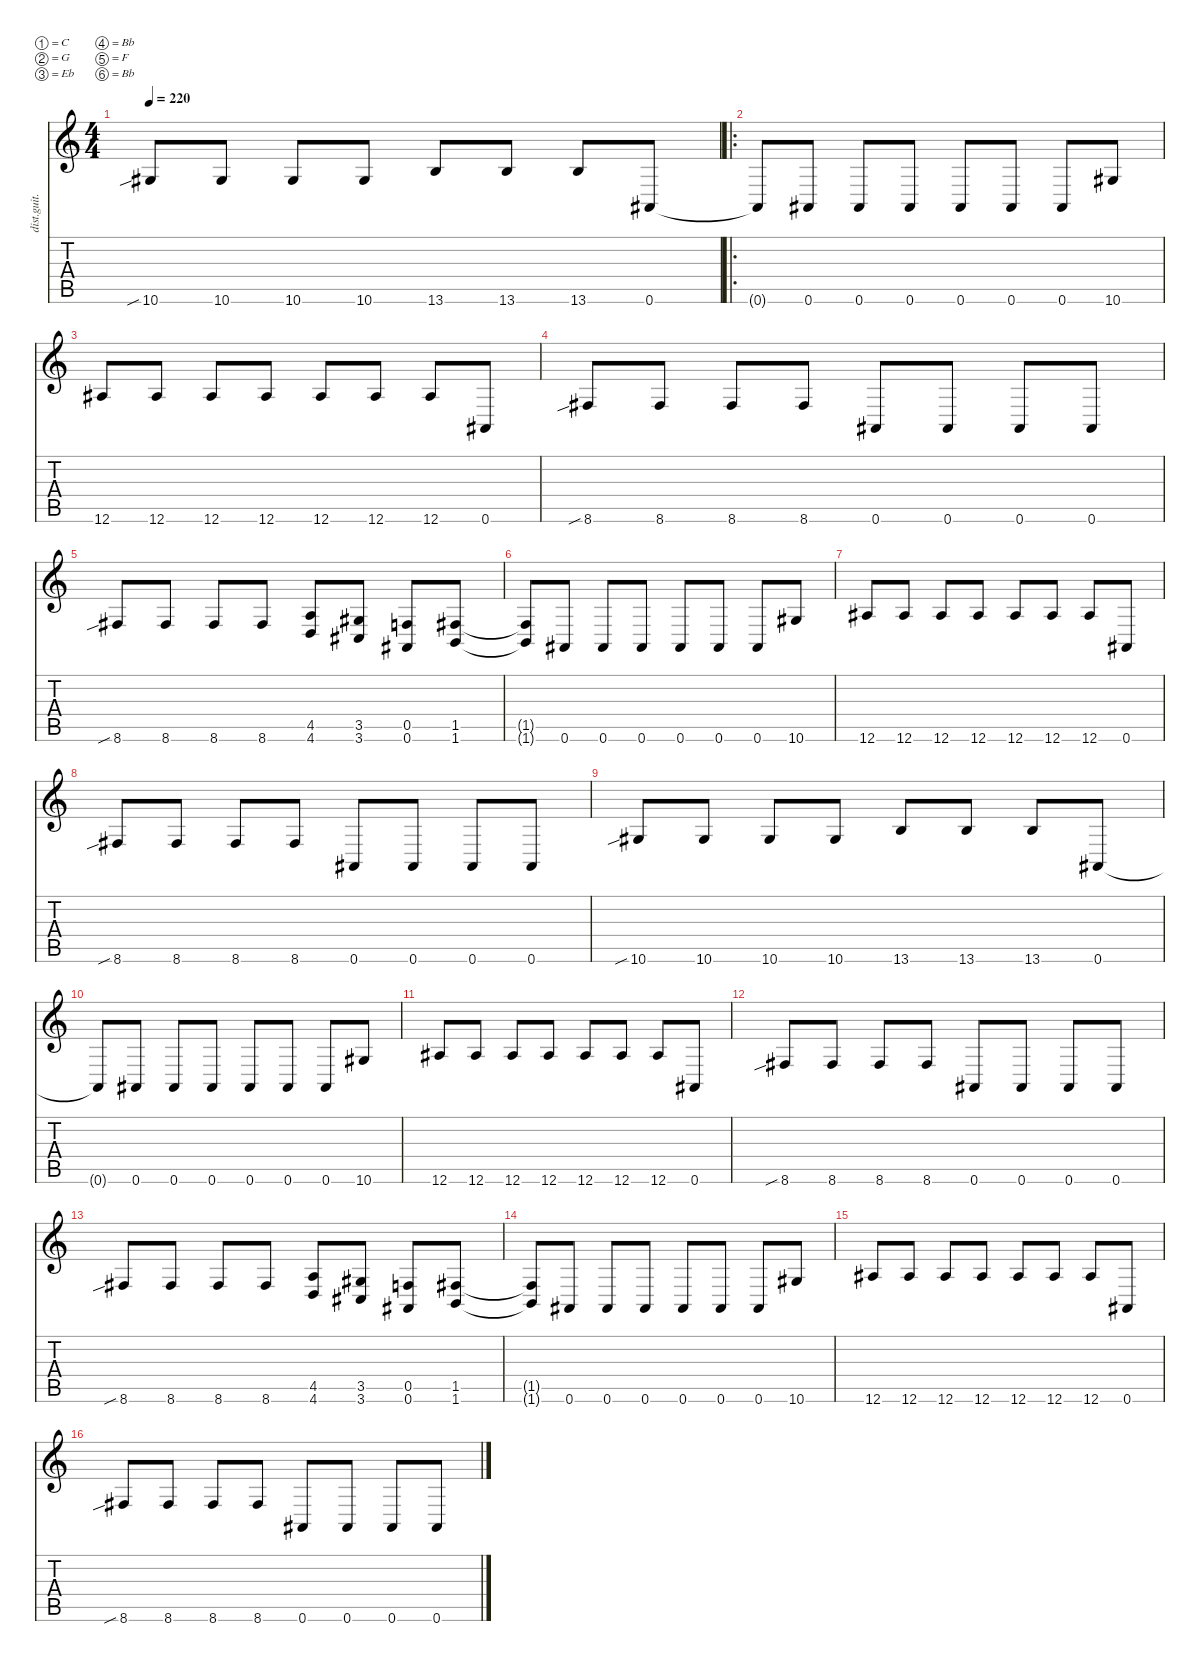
\defaultSystemsLayout 4
\hideDynamics
\bracketExtendMode nobrackets
\otherSystemsTrackNameOrientation horizontal
\track ("Guitar L" "dist.guit.") {instrument distortionguitar}
\staff {score tabs}
\tuning (C4 G3 Eb3 Bb2 F2 Bb1)
\ts (4 4)
\tempo 220
\clef g2
\ks c
10.6{sib acc #}.8{dy mf beam Up} 10.6{acc #}.8{beam Up} 10.6{acc #}.8{beam Up} 10.6{acc #}.8{beam Up} 13.6.8{beam Up} 13.6.8{beam Up} 13.6.8{beam Up} 0.6{acc #}.8{beam Up} |
\ro
0.6{t acc #}.8{beam Up} 0.6{acc #}.8{beam Up} 0.6{acc #}.8{beam Up} 0.6{acc #}.8{beam Up} 0.6{acc #}.8{beam Up} 0.6{acc #}.8{beam Up} 0.6{acc #}.8{beam Up} 10.6{acc #}.8{beam Up} |
12.6{acc #}.8{beam Up} 12.6{acc #}.8{beam Up} 12.6{acc #}.8{beam Up} 12.6{acc #}.8{beam Up} 12.6{acc #}.8{beam Up} 12.6{acc #}.8{beam Up} 12.6{acc #}.8{beam Up} 0.6{acc #}.8{beam Up} |
8.6{sib acc #}.8{beam Up} 8.6{acc #}.8{beam Up} 8.6{acc #}.8{beam Up} 8.6{acc #}.8{beam Up} 0.6{acc #}.8{beam Up} 0.6{acc #}.8{beam Up} 0.6{acc #}.8{beam Up} 0.6{acc #}.8{beam Up} |
8.6{sib acc #}.8{beam Up} 8.6{acc #}.8{beam Up} 8.6{acc #}.8{beam Up} 8.6{acc #}.8{beam Up} (4.6 4.5).8{beam Up} (3.6{acc #} 3.5{acc #}).8{beam Up} (0.6{acc #} 0.5).8{beam Up} (1.6 1.5{acc #}).8{beam Up} |
(1.6{t} 1.5{t acc #}).8{beam Up} 0.6{acc #}.8{beam Up} 0.6{acc #}.8{beam Up} 0.6{acc #}.8{beam Up} 0.6{acc #}.8{beam Up} 0.6{acc #}.8{beam Up} 0.6{acc #}.8{beam Up} 10.6{acc #}.8{beam Up} |
12.6{acc #}.8{beam Up} 12.6{acc #}.8{beam Up} 12.6{acc #}.8{beam Up} 12.6{acc #}.8{beam Up} 12.6{acc #}.8{beam Up} 12.6{acc #}.8{beam Up} 12.6{acc #}.8{beam Up} 0.6{acc #}.8{beam Up} |
8.6{sib acc #}.8{beam Up} 8.6{acc #}.8{beam Up} 8.6{acc #}.8{beam Up} 8.6{acc #}.8{beam Up} 0.6{acc #}.8{beam Up} 0.6{acc #}.8{beam Up} 0.6{acc #}.8{beam Up} 0.6{acc #}.8{beam Up} |
10.6{sib acc #}.8{beam Up} 10.6{acc #}.8{beam Up} 10.6{acc #}.8{beam Up} 10.6{acc #}.8{beam Up} 13.6.8{beam Up} 13.6.8{beam Up} 13.6.8{beam Up} 0.6{acc #}.8{beam Up} |
0.6{t acc #}.8{beam Up} 0.6{acc #}.8{beam Up} 0.6{acc #}.8{beam Up} 0.6{acc #}.8{beam Up} 0.6{acc #}.8{beam Up} 0.6{acc #}.8{beam Up} 0.6{acc #}.8{beam Up} 10.6{acc #}.8{beam Up} |
12.6{acc #}.8{beam Up} 12.6{acc #}.8{beam Up} 12.6{acc #}.8{beam Up} 12.6{acc #}.8{beam Up} 12.6{acc #}.8{beam Up} 12.6{acc #}.8{beam Up} 12.6{acc #}.8{beam Up} 0.6{acc #}.8{beam Up} |
8.6{sib acc #}.8{beam Up} 8.6{acc #}.8{beam Up} 8.6{acc #}.8{beam Up} 8.6{acc #}.8{beam Up} 0.6{acc #}.8{beam Up} 0.6{acc #}.8{beam Up} 0.6{acc #}.8{beam Up} 0.6{acc #}.8{beam Up} |
8.6{sib acc #}.8{beam Up} 8.6{acc #}.8{beam Up} 8.6{acc #}.8{beam Up} 8.6{acc #}.8{beam Up} (4.6 4.5).8{beam Up} (3.6{acc #} 3.5{acc #}).8{beam Up} (0.6{acc #} 0.5).8{beam Up} (1.6 1.5{acc #}).8{beam Up} |
(1.6{t} 1.5{t acc #}).8{beam Up} 0.6{acc #}.8{beam Up} 0.6{acc #}.8{beam Up} 0.6{acc #}.8{beam Up} 0.6{acc #}.8{beam Up} 0.6{acc #}.8{beam Up} 0.6{acc #}.8{beam Up} 10.6{acc #}.8{beam Up} |
12.6{acc #}.8{beam Up} 12.6{acc #}.8{beam Up} 12.6{acc #}.8{beam Up} 12.6{acc #}.8{beam Up} 12.6{acc #}.8{beam Up} 12.6{acc #}.8{beam Up} 12.6{acc #}.8{beam Up} 0.6{acc #}.8{beam Up} |
8.6{sib acc #}.8{beam Up} 8.6{acc #}.8{beam Up} 8.6{acc #}.8{beam Up} 8.6{acc #}.8{beam Up} 0.6{acc #}.8{beam Up} 0.6{acc #}.8{beam Up} 0.6{acc #}.8{beam Up} 0.6{acc #}.8{beam Up}
